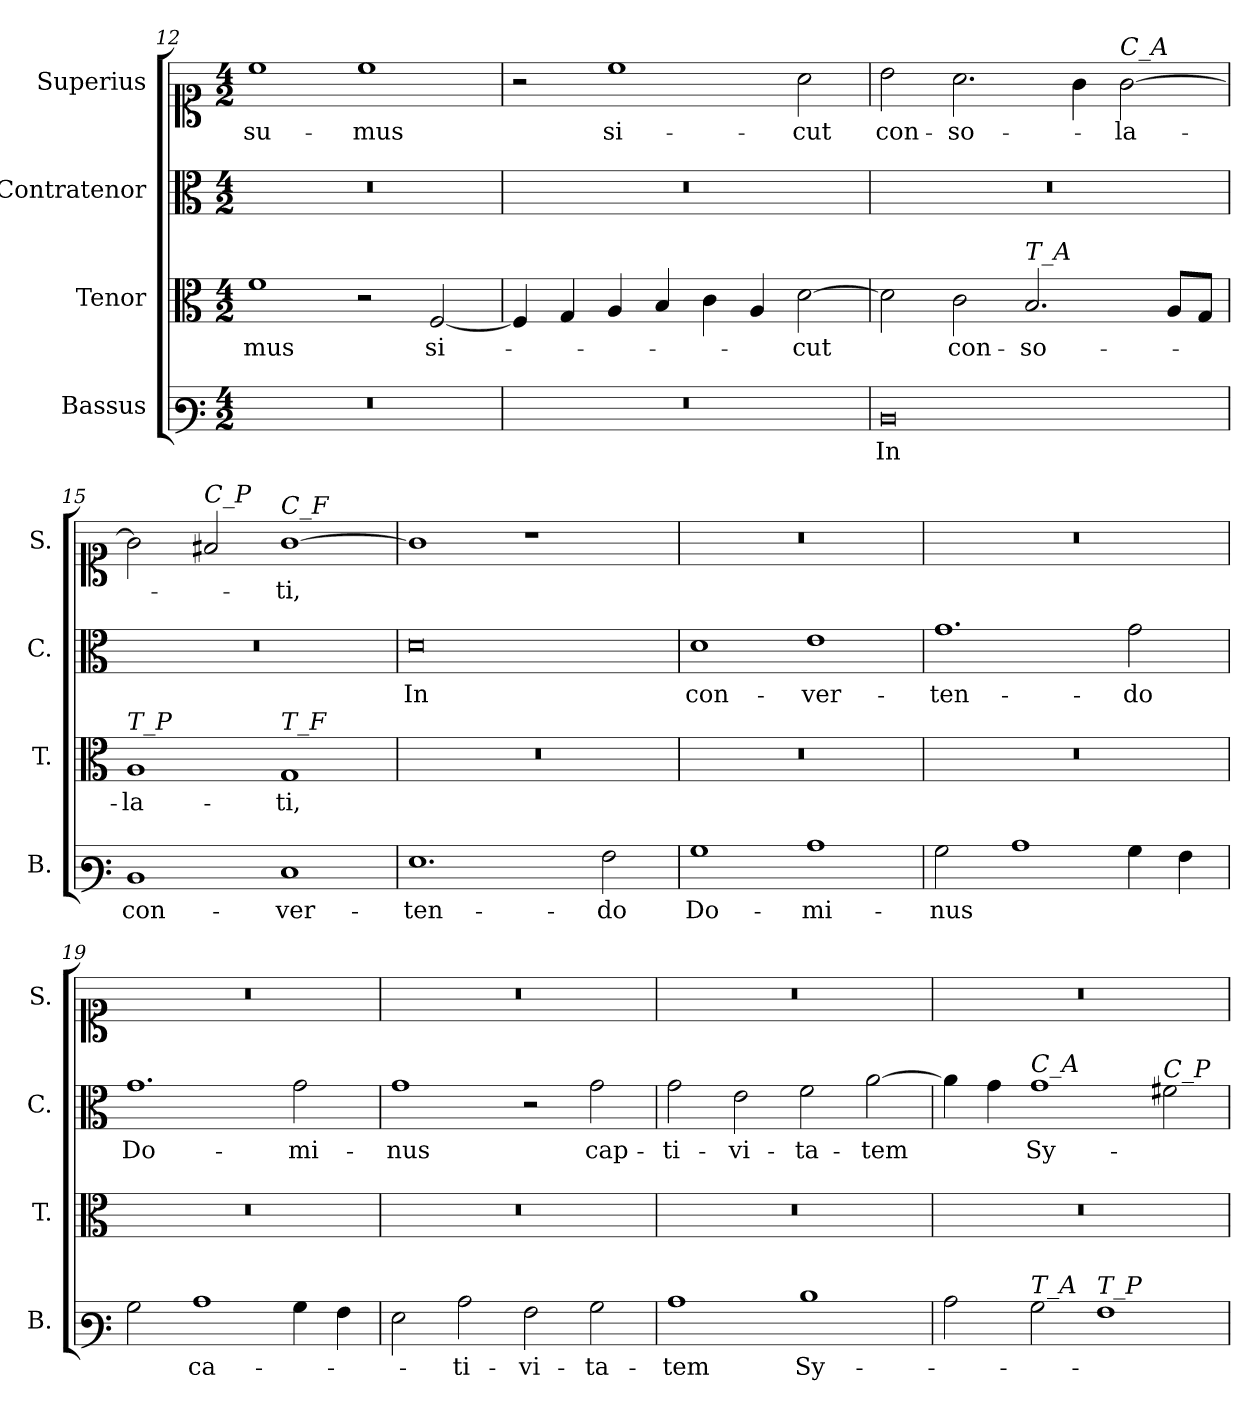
**kern	**text	**kern	**text	**kern	**text	**kern	**text
*part4	*part4	*part3	*part3	*part2	*part2	*part1	*part1
*staff4	*staff4	*staff3	*staff3	*staff2	*staff2	*staff1	*staff1
*I"Bassus	*	*I"Tenor	*	*I"Contratenor	*	*I"Superius	*
*I'B.	*	*I'T.	*	*I'C.	*	*I'S.	*
*clefF3	*	*clefC3	*	*clefC3	*	*clefC1	*
*k[]	*	*k[]	*	*k[]	*	*k[]	*
*M4/2	*	*M4/2	*	*M4/2	*	*M4/2	*
=12	=12	=12	=12	=12	=12	=12	=12
!	!	!	!LO:LY:b	!	!	!	!LO:LY:b
0r	.	1f	-mus	0r	.	1cc	su-
!	!	!	!	!	!	!	!LO:LY:b
.	.	2r	.	.	.	1cc	-mus
!	!	!	!LO:LY:b	!	!	!	!
.	.	[2F/	si-	.	.	.	.
=13	=13	=13	=13	=13	=13	=13	=13
0r	.	4F/]	.	0r	.	2r	.
.	.	4G/	.	.	.	.	.
!	!	!	!	!	!	!	!LO:LY:b
.	.	4A/	.	.	.	1cc	si-
.	.	4B/	.	.	.	.	.
.	.	4c\	.	.	.	.	.
.	.	4A/	.	.	.	.	.
!	!	!	!LO:LY:b	!	!	!	!LO:LY:b
.	.	[2d\	-cut	.	.	2a\	-cut
=14	=14	=14	=14	=14	=14	=14	=14
!	!LO:LY:b	!	!	!	!	!	!LO:LY:b
0D	In	2d\]	.	0r	.	2b\	con-
!	!	!	!LO:LY:b	!	!	!	!LO:LY:b
.	.	2c\	con-	.	.	2.a\	-so-
!	!	!LO:TX:a:i:t=T_A	!	!	!	!	!
!	!	!	!LO:LY:b	!	!	!	!
.	.	2.B/	-so-	.	.	.	.
.	.	.	.	.	.	4g\	.
!	!	!	!	!	!	!LO:TX:a:i:t=C_A	!
!	!	!	!	!	!	!	!LO:LY:b
.	.	.	.	.	.	[2g\	-la-
.	.	8A/L	.	.	.	.	.
.	.	8G/J	.	.	.	.	.
=15	=15	=15	=15	=15	=15	=15	=15
!	!	!LO:TX:a:i:t=T_P	!	!	!	!	!
!	!LO:LY:b	!	!LO:LY:b	!	!	!	!
1D	con-	1A	-la-	0r	.	2g\]	.
!	!	!	!	!	!	!LO:TX:a:i:t=C_P	!
.	.	.	.	.	.	2f#X/	.
!	!	!	!	!	!	!LO:TX:a:i:t=C_F	!
!	!	!LO:TX:a:i:t=T_F	!	!	!	!	!
!	!LO:LY:b	!	!LO:LY:b	!	!	!	!LO:LY:b
1E	-ver-	1G	-ti,	.	.	[1g	-ti,
=16	=16	=16	=16	=16	=16	=16	=16
!	!LO:LY:b	!	!	!	!LO:LY:b	!	!
1.G	-ten-	0r	.	0d	In	1g]	.
.	.	.	.	.	.	1r	.
!	!LO:LY:b	!	!	!	!	!	!
2A\	-do	.	.	.	.	.	.
=17	=17	=17	=17	=17	=17	=17	=17
!	!LO:LY:b	!	!	!	!LO:LY:b	!	!
1B	Do-	0r	.	1d	con-	0r	.
!	!LO:LY:b	!	!	!	!LO:LY:b	!	!
1c	-mi-	.	.	1e	-ver-	.	.
=18	=18	=18	=18	=18	=18	=18	=18
!	!LO:LY:b	!	!	!	!LO:LY:b	!	!
2B\	-nus	0r	.	1.g	-ten-	0r	.
1c	.	.	.	.	.	.	.
!	!	!	!	!	!LO:LY:b	!	!
4B\	.	.	.	2g\	-do	.	.
4A\	.	.	.	.	.	.	.
=19	=19	=19	=19	=19	=19	=19	=19
!	!	!	!	!	!LO:LY:b	!	!
2B\	.	0r	.	1.g	Do-	0r	.
!	!LO:LY:b	!	!	!	!	!	!
1c	ca-	.	.	.	.	.	.
!	!	!	!	!	!LO:LY:b	!	!
4B\	.	.	.	2g\	-mi-	.	.
4A\	.	.	.	.	.	.	.
=20	=20	=20	=20	=20	=20	=20	=20
!	!	!	!	!	!LO:LY:b	!	!
2G\	.	0r	.	1g	-nus	0r	.
!	!LO:LY:b	!	!	!	!	!	!
2c\	-ti-	.	.	.	.	.	.
!	!LO:LY:b	!	!	!	!	!	!
2A\	-vi-	.	.	2r	.	.	.
!	!LO:LY:b	!	!	!	!LO:LY:b	!	!
2B\	-ta-	.	.	2g\	cap-	.	.
=21	=21	=21	=21	=21	=21	=21	=21
!	!LO:LY:b	!	!	!	!LO:LY:b	!	!
1c	-tem	0r	.	2g\	-ti-	0r	.
!	!	!	!	!	!LO:LY:b	!	!
.	.	.	.	2e\	-vi-	.	.
!	!LO:LY:b	!	!	!	!LO:LY:b	!	!
1d	Sy-	.	.	2f\	-ta-	.	.
!	!	!	!	!	!LO:LY:b	!	!
.	.	.	.	[2a\	-tem	.	.
=22	=22	=22	=22	=22	=22	=22	=22
2c\	.	0r	.	4a\]	.	0r	.
.	.	.	.	4g\	.	.	.
!	!	!	!	!LO:TX:a:i:t=C_A	!	!	!
!LO:TX:a:i:t=T_A	!	!	!	!	!	!	!
!	!	!	!	!	!LO:LY:b	!	!
2B\	.	.	.	1g	Sy-	.	.
!LO:TX:a:i:t=T_P	!	!	!	!	!	!	!
1A	.	.	.	.	.	.	.
!	!	!	!	!LO:TX:a:i:t=C_P	!	!	!
.	.	.	.	2f#X\	.	.	.
=	=	=	=	=	=	=	=
*-	*-	*-	*-	*-	*-	*-	*-
